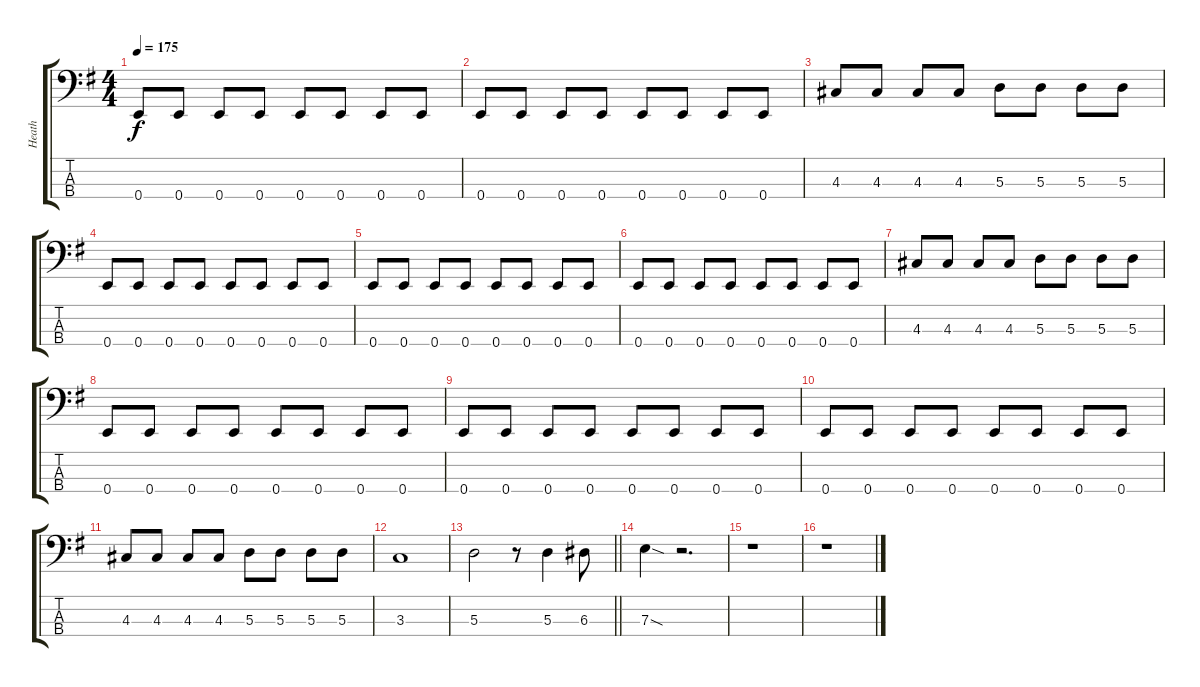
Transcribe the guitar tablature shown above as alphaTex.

\track ("Heath" "Heath") {instrument electricbasspick}
\staff {score tabs}
\tuning (G2 D2 A1 E1) {hide}
\ts (4 4)
\tempo 175
\clef f4
\ks g
0.4.8{dy f} 0.4.8 0.4.8 0.4.8 0.4.8 0.4.8 0.4.8 0.4.8 |
0.4.8 0.4.8 0.4.8 0.4.8 0.4.8 0.4.8 0.4.8 0.4.8 |
4.3.8 4.3.8 4.3.8 4.3.8 5.3.8 5.3.8 5.3.8 5.3.8 |
0.4.8 0.4.8 0.4.8 0.4.8 0.4.8 0.4.8 0.4.8 0.4.8 |
0.4.8 0.4.8 0.4.8 0.4.8 0.4.8 0.4.8 0.4.8 0.4.8 |
0.4.8 0.4.8 0.4.8 0.4.8 0.4.8 0.4.8 0.4.8 0.4.8 |
4.3.8 4.3.8 4.3.8 4.3.8 5.3.8 5.3.8 5.3.8 5.3.8 |
0.4.8 0.4.8 0.4.8 0.4.8 0.4.8 0.4.8 0.4.8 0.4.8 |
0.4.8 0.4.8 0.4.8 0.4.8 0.4.8 0.4.8 0.4.8 0.4.8 |
0.4.8 0.4.8 0.4.8 0.4.8 0.4.8 0.4.8 0.4.8 0.4.8 |
4.3.8 4.3.8 4.3.8 4.3.8 5.3.8 5.3.8 5.3.8 5.3.8 |
3.3.1 |
\barLineRight lightlight
5.3.2 r.8 5.3.4 6.3.8 |
7.3{sod}.4 r.2{d} |
r.1 |
r.1
